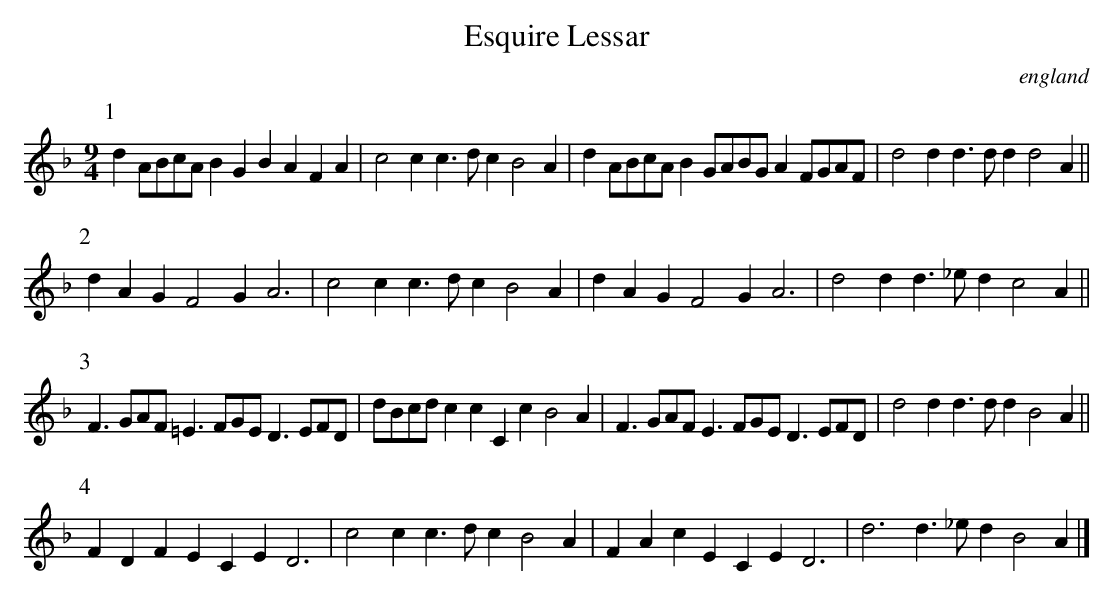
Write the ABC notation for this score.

X:1
T:Esquire Lessar
O:england
M:9/4
L:1/8
K:F
P:1
d2 ABcA B2 G2 B2 A2 F2 A2| c4 c2 c3 d c2 B4 A2 |\
d2 ABcA B2 GABG  A2 FGAF | d4 d2 d3 d d2 d4 A2 ||
P:2
d2 A2 G2 F4 G2 A6 | c4 c2 c3  d c2 B4 A2 |\
d2 A2 G2 F4 G2 A6 | d4 d2 d3 _e d2 c4 A2 ||
P:3
F3 GAF =E3 FGE D3 EFD | dBcd c2 c2 C2 c2 B4 A2 |\
F3 GAF  E3 FGE D3 EFD | d4 d2   d3 d  d2 B4 A2 ||
P:4
F2 D2 F2 E2 C2 E2 D6 | c4 c2 c3 d  c2 B4 A2 |\
F2 A2 c2 E2 C2 E2 D6 | d6    d3 _e d2 B4 A2 |]
